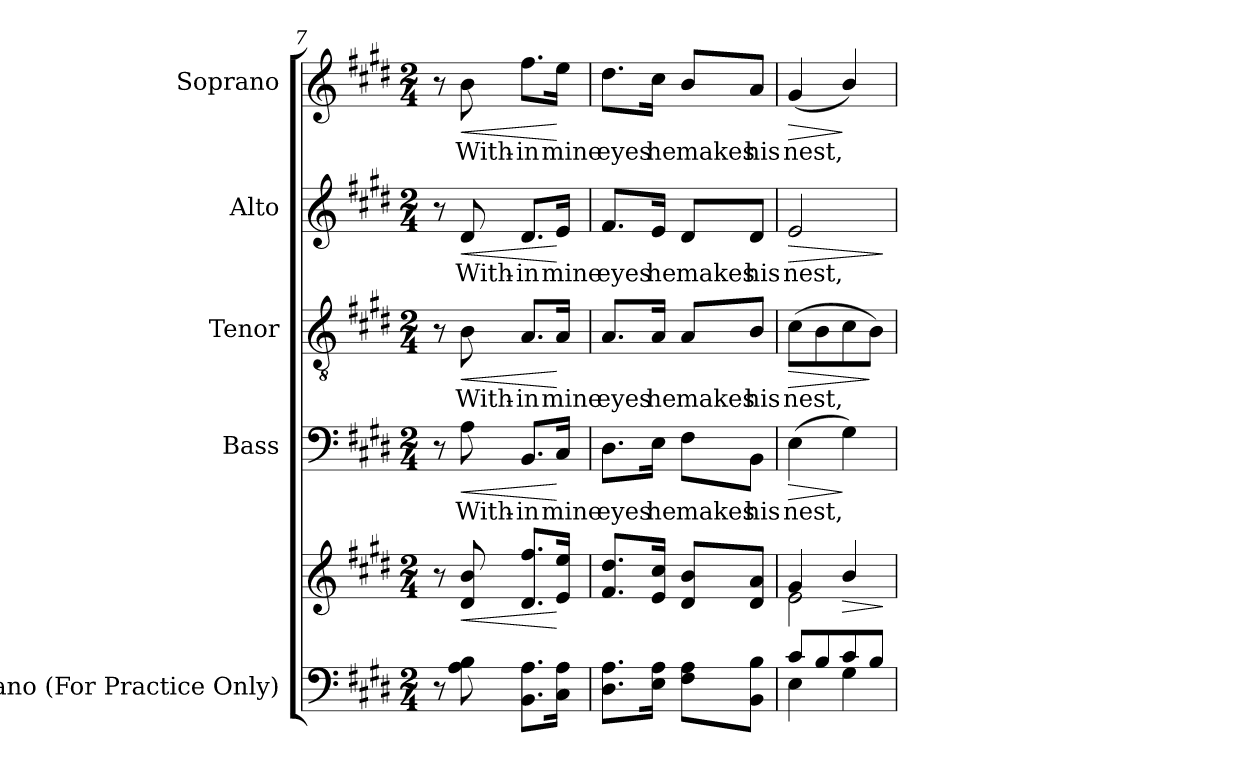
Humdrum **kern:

**kern	**kern	**dynam	**kern	**text	**dynam	**kern	**text	**dynam	**kern	**text	**dynam	**kern	**text	**dynam
*part5	*part5	*part5	*part4	*part4	*part4	*part3	*part3	*part3	*part2	*part2	*part2	*part1	*part1	*part1
*staff6	*staff5	*staff5/6	*staff4	*staff4	*staff4	*staff3	*staff3	*staff3	*staff2	*staff2	*staff2	*staff1	*staff1	*staff1
*I"Piano (For Practice Only)	*	*	*I"Bass	*	*	*I"Tenor	*	*	*I"Alto	*	*	*I"Soprano	*	*
*I'Pno.	*	*	*I'B.	*	*	*I'T.	*	*	*I'A.	*	*	*I'S.	*	*
*clefF4	*clefG2	*	*clefF4	*	*	*clefGv2	*	*	*clefG2	*	*	*clefG2	*	*
*	*	*	*	*	*	*ITrd7c12	*	*	*	*	*	*	*	*
*k[f#c#g#d#]	*k[f#c#g#d#]	*	*k[f#c#g#d#]	*	*	*k[f#c#g#d#]	*	*	*k[f#c#g#d#]	*	*	*k[f#c#g#d#]	*	*
*E:	*E:	*	*E:	*	*	*E:	*	*	*E:	*	*	*E:	*	*
*M2/4	*M2/4	*	*M2/4	*	*	*M2/4	*	*	*M2/4	*	*	*M2/4	*	*
=7	=7	=7	=7	=7	=7	=7	=7	=7	=7	=7	=7	=7	=7	=7
*^	*	*	*	*	*	*	*	*	*	*	*	*	*	*
8r	8ryy	8r	.	8r	.	.	8r	.	.	8r	.	.	8r	.	.
!	!	!	!LO:HP:b	!	!	!	!	!	!	!	!	!	!	!	!
!	!	!	!	!	!LO:LY:b:color=#000000	!LO:HP:b	!	!	!	!	!	!	!	!	!
!	!	!	!	!	!	!	!	!LO:LY:b:color=#000000	!LO:HP:b	!	!	!	!	!	!
!	!	!	!	!	!	!	!	!	!	!	!LO:LY:b:color=#000000	!LO:HP:b	!	!	!
!	!	!	!	!	!	!	!	!	!	!	!	!	!	!LO:LY:b:color=#000000	!LO:HP:b
8Ai\ 8Bi	8ryy	8d#i/ 8bi	<	8Ai\	With-	<	8BBi\	With-	<	8d#i/	With-	<	8bi\	With-	<
!	!	!	!	!	!LO:LY:b:color=#000000	!	!	!	!	!	!	!	!	!	!
!	!	!	!	!	!	!	!	!LO:LY:b:color=#000000	!	!	!	!	!	!	!
!	!	!	!	!	!	!	!	!	!	!	!LO:LY:b:color=#000000	!	!	!	!
!	!	!	!	!	!	!	!	!	!	!	!	!	!	!LO:LY:b:color=#000000	!
8.BBi\ 8.AiL	4ryy	8.d#i/ 8.ff#iL	.	8.BBi/L	-in	.	8.AAi/L	-in	.	8.d#i/L	-in	.	8.ff#i\L	-in	.
!	!	!	!	!	!LO:LY:b:color=#000000	!	!	!	!	!	!	!	!	!	!
!	!	!	!	!	!	!	!	!LO:LY:b:color=#000000	!	!	!	!	!	!	!
!	!	!	!	!	!	!	!	!	!	!	!LO:LY:b:color=#000000	!	!	!	!
!	!	!	!	!	!	!	!	!	!	!	!	!	!	!LO:LY:b:color=#000000	!
16C#i\ 16AiJk	.	16ei/ 16eeiJk	[	16C#i/Jk	mine	[	16AAi/Jk	mine	[	16ei/Jk	mine	[	16eei\Jk	mine	[
*v	*v	*	*	*	*	*	*	*	*	*	*	*	*	*	*
=8	=8	=8	=8	=8	=8	=8	=8	=8	=8	=8	=8	=8	=8	=8
!	!	!	!	!LO:LY:b:color=#000000	!	!	!	!	!	!	!	!	!	!
!	!	!	!	!	!	!	!LO:LY:b:color=#000000	!	!	!	!	!	!	!
!	!	!	!	!	!	!	!	!	!	!LO:LY:b:color=#000000	!	!	!	!
!	!	!	!	!	!	!	!	!	!	!	!	!	!LO:LY:b:color=#000000	!
8.D#i\ 8.AiL	8.f#i/ 8.dd#iL	.	8.D#i\L	eyes	.	8.AAi/L	eyes	.	8.f#i/L	eyes	.	8.dd#i\L	eyes	.
!	!	!	!	!LO:LY:b:color=#000000	!	!	!	!	!	!	!	!	!	!
!	!	!	!	!	!	!	!LO:LY:b:color=#000000	!	!	!	!	!	!	!
!	!	!	!	!	!	!	!	!	!	!LO:LY:b:color=#000000	!	!	!	!
!	!	!	!	!	!	!	!	!	!	!	!	!	!LO:LY:b:color=#000000	!
16Ei\ 16AiJk	16ei/ 16cc#iJk	.	16Ei\Jk	he	.	16AAi/Jk	he	.	16ei/Jk	he	.	16cc#i\Jk	he	.
!	!	!	!	!LO:LY:b:color=#000000	!	!	!	!	!	!	!	!	!	!
!	!	!	!	!	!	!	!LO:LY:b:color=#000000	!	!	!	!	!	!	!
!	!	!	!	!	!	!	!	!	!	!LO:LY:b:color=#000000	!	!	!	!
!	!	!	!	!	!	!	!	!	!	!	!	!	!LO:LY:b:color=#000000	!
8F#i\ 8AiL	8d#i/ 8biL	.	8F#i\L	makes	.	8AAi/L	makes	.	8d#i/L	makes	.	8bi/L	makes	.
!	!	!	!	!LO:LY:b:color=#000000	!	!	!	!	!	!	!	!	!	!
!	!	!	!	!	!	!	!LO:LY:b:color=#000000	!	!	!	!	!	!	!
!	!	!	!	!	!	!	!	!	!	!LO:LY:b:color=#000000	!	!	!	!
!	!	!	!	!	!	!	!	!	!	!	!	!	!LO:LY:b:color=#000000	!
8BBi\ 8BiJ	8d#i/ 8aiJ	.	8BBi\J	his	.	8BBi/J	his	.	8d#i/J	his	.	8ai/J	his	.
=9	=9	=9	=9	=9	=9	=9	=9	=9	=9	=9	=9	=9	=9	=9
*^	*^	*	*	*	*	*	*	*	*	*	*	*	*	*
!	!	!	!	!	!	!LO:LY:b:color=#000000	!LO:HP:b	!	!	!	!	!	!	!	!	!
!	!	!	!	!	!	!	!	!	!LO:LY:b:color=#000000	!LO:HP:b	!	!	!	!	!	!
!	!	!	!	!	!	!	!	!	!	!	!	!LO:LY:b:color=#000000	!LO:HP:b	!	!	!
!	!	!	!	!	!	!	!	!	!	!	!	!	!	!	!LO:LY:b:color=#000000	!LO:HP:b
8c#i/L	4Ei\	4g#i/	2ei\	.	(4Ei\	nest,	>	(8C#i\L	nest,	>	2ei/	nest,	>	(4g#i/	nest,	>
8Bi/	.	.	.	.	.	.	.	8BBi\	.	.	.	.	.	.	.	.
!	!	!	!	!LO:HP:b	!	!	!	!	!	!	!	!	!	!	!	!
8c#i/	4G#i\	4bi/	.	>	4G#i\)	.	]	8C#i\	.	.	.	.	.	4bi/)	.	]
8Bi/J	.	.	.	.	.	.	.	8BBi\J)	.	]	.	.	.	.	.	.
*v	*v	*	*	*	*	*	*	*	*	*	*	*	*	*	*	*
*	*v	*v	*	*	*	*	*	*	*	*	*	*	*	*	*
.	.	]	.	.	.	.	.	.	.	.	]	.	.	.
=	=	=	=	=	=	=	=	=	=	=	=	=	=	=
*-	*-	*-	*-	*-	*-	*-	*-	*-	*-	*-	*-	*-	*-	*-
